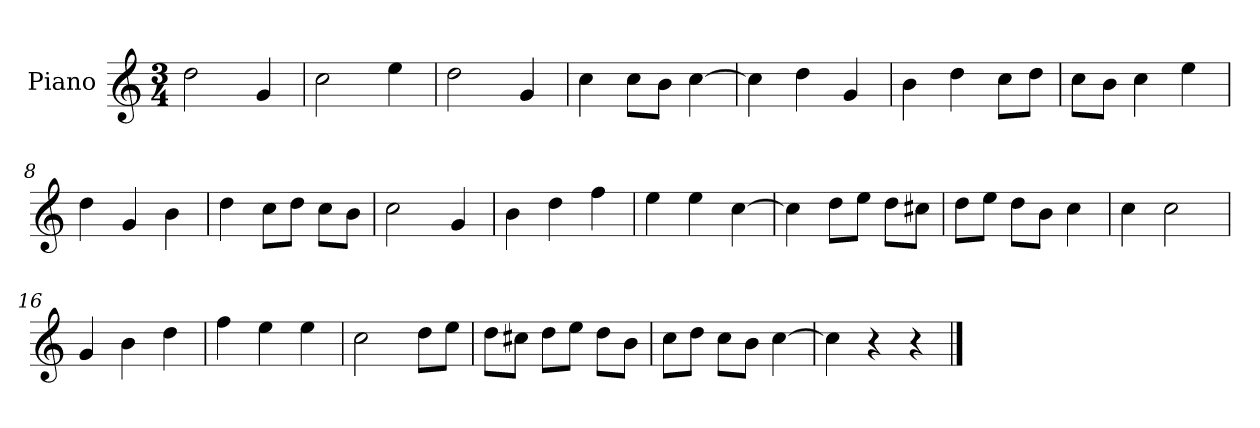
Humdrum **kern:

**kern
*part1
*staff1
*I"Piano
*I'P-no
*clefG2
*k[]
*M3/4
*MM178
=1
2dd\
4g/
=2
2cc\
4ee\
=3
2dd\
4g/
=4
4cc\
8cc\L
8b\J
[4cc\
=5
4cc\]
4dd\
4g/
=6
4b\
4dd\
8cc\L
8dd\J
=7
8cc\L
8b\J
4cc\
4ee\
=8
4dd\
4g/
4b\
=9
4dd\
8cc\L
8dd\J
8cc\L
8b\J
=10
2cc\
4g/
!!LO:LB:g=z
=11
4b\
4dd\
4ff\
=12
4ee\
4ee\
[4cc\
=13
4cc\]
8dd\L
8ee\J
8dd\L
8cc#X\J
=14
8dd\L
8ee\J
8dd\L
8b\J
4cc\
=15
4cc\
2cc\
=16
4g/
4b\
4dd\
=17
4ff\
4ee\
4ee\
=18
2cc\
8dd\L
8ee\J
=19
8dd\L
8cc#X\J
8dd\L
8ee\J
8dd\L
8b\J
!!LO:LB:g=z
=20
8cc\L
8dd\J
8cc\L
8b\J
[4cc\
=21
4cc\]
4r
4r
==
*-
